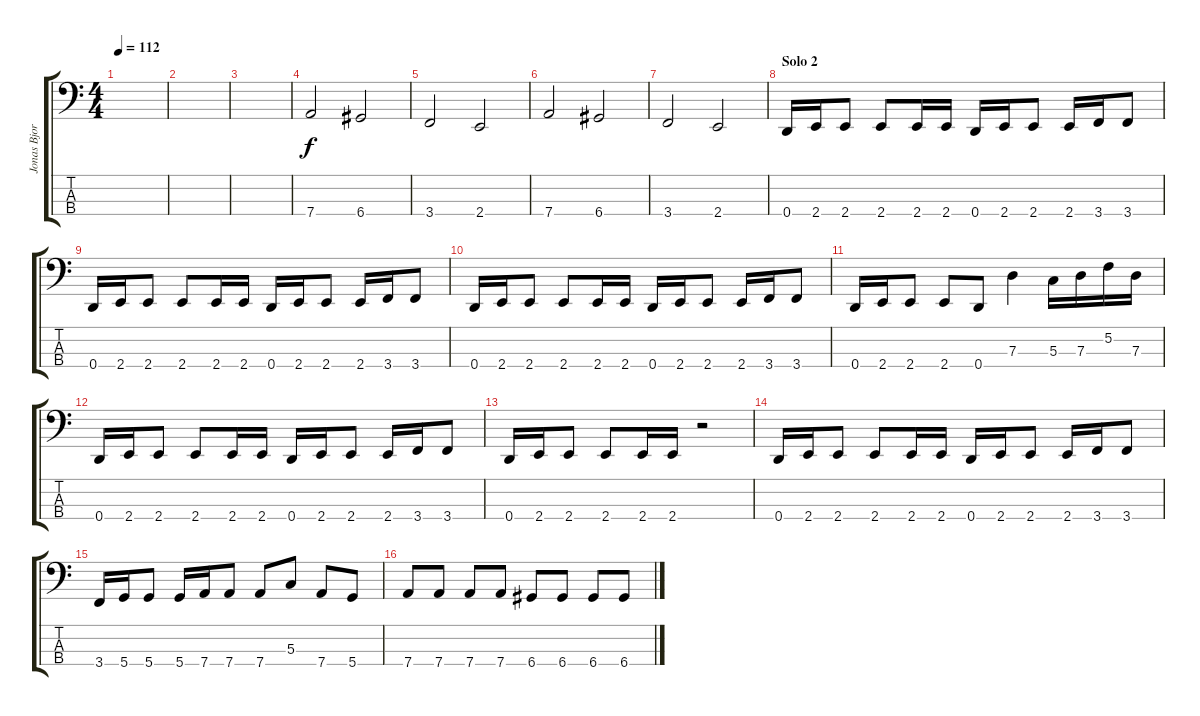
\track ("Jonas Bjorler" "Jonas Bjor") {instrument electricbasspick}
\staff {score tabs}
\tuning (F2 C2 G1 D1) {hide}
\ts (4 4)
\tempo 112
\clef f4
\ks c
|
|
|
7.4.2 6.4.2 |
3.4.2 2.4.2 |
7.4.2 6.4.2 |
3.4.2 2.4.2 |
\section ("" "Solo 2")
0.4.16 2.4.16 2.4.8 2.4.8 2.4.16 2.4.16 0.4.16 2.4.16 2.4.8 2.4.16 3.4.16 3.4.8 |
0.4.16 2.4.16 2.4.8 2.4.8 2.4.16 2.4.16 0.4.16 2.4.16 2.4.8 2.4.16 3.4.16 3.4.8 |
0.4.16 2.4.16 2.4.8 2.4.8 2.4.16 2.4.16 0.4.16 2.4.16 2.4.8 2.4.16 3.4.16 3.4.8 |
0.4.16 2.4.16 2.4.8 2.4.8 0.4.8 7.3.4 5.3.16 7.3.16 5.2.16 7.3.16 |
0.4.16 2.4.16 2.4.8 2.4.8 2.4.16 2.4.16 0.4.16 2.4.16 2.4.8 2.4.16 3.4.16 3.4.8 |
0.4.16 2.4.16 2.4.8 2.4.8 2.4.16 2.4.16 r.2 |
0.4.16 2.4.16 2.4.8 2.4.8 2.4.16 2.4.16 0.4.16 2.4.16 2.4.8 2.4.16 3.4.16 3.4.8 |
3.4.16 5.4.16 5.4.8 5.4.16 7.4.16 7.4.8 7.4.8 5.3.8 7.4.8 5.4.8 |
7.4.8 7.4.8 7.4.8 7.4.8 6.4.8 6.4.8 6.4.8 6.4.8
